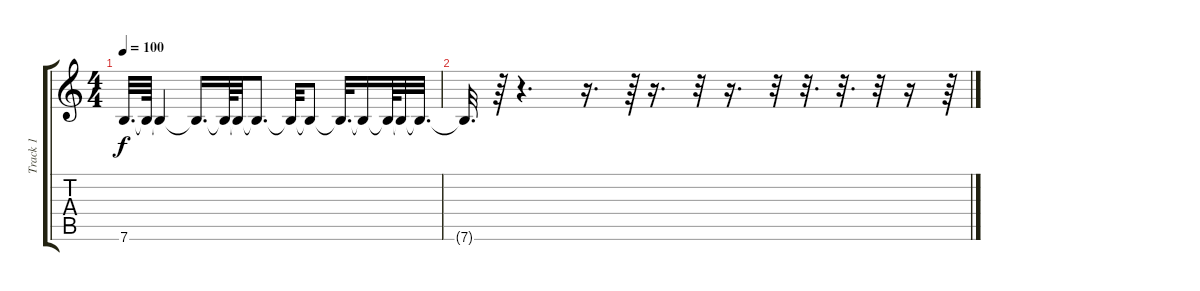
\track ("Track 1" "Track 1") {instrument acousticguitarsteel}
\staff {score tabs}
\tuning (E4 B3 G3 D3 A2 E2) {hide}
\ts (4 4)
\tempo 100
\clef g2
\ks c
7.6{t}.32{d dy f} 7.6{t}.64 7.6{t}.4 7.6{t}.16{d} 7.6{t}.64 7.6{t}.32 7.6{t}.8{d} 7.6{t}.32 7.6{t}.8 7.6{t}.32{d} 7.6{t}.16 7.6{t}.64 7.6{t}.32 7.6{t}.32{d} |
7.6{t}.32{d} r.64 r.4{d} r.16{d} r.64 r.16{d} r.32 r.16{d} r.32 r.32{d} r.32{d} r.32 r.16 r.64
